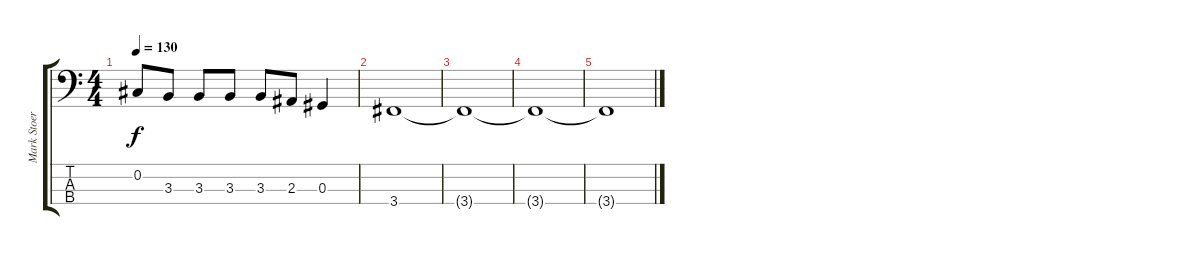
\track ("Mark Stoermer" "Mark Stoer") {instrument electricbasspick}
\staff {score tabs}
\tuning (Gb2 Db2 Ab1 Eb1) {hide}
\ts (4 4)
\tempo 130
\clef f4
\ks c
0.2.8{dy f} 3.3.8 3.3.8 3.3.8 3.3.8 2.3.8 0.3.4 |
3.4.1 |
3.4{t}.1 |
3.4{t}.1 |
3.4{t}.1
